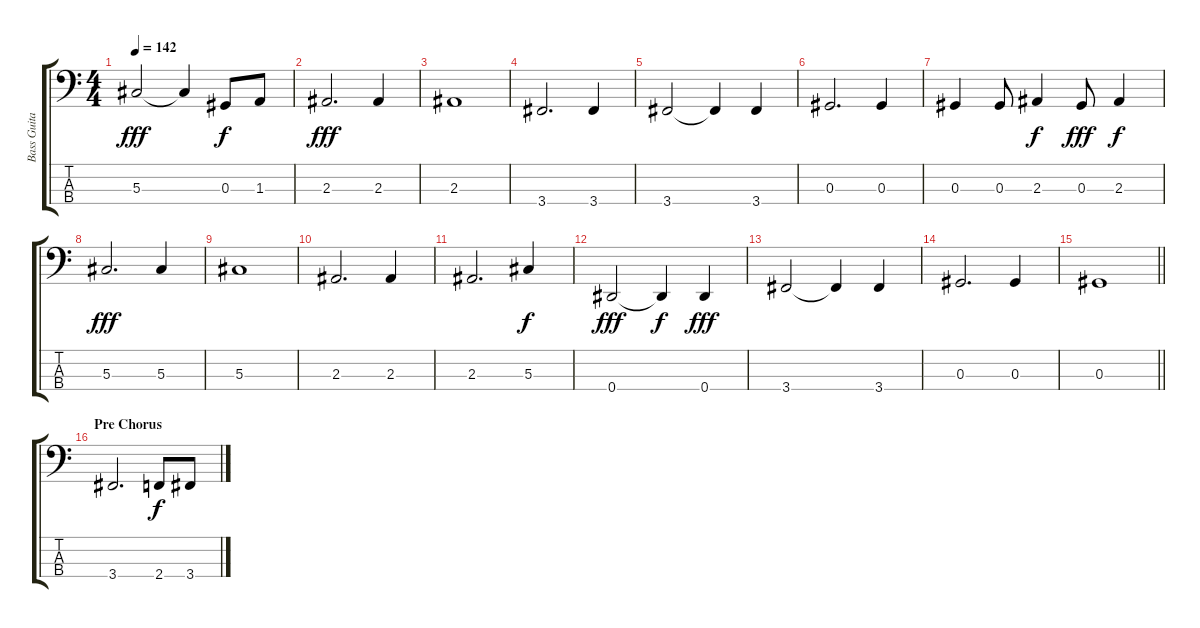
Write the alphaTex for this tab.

\track ("Bass Guitar" "Bass Guita") {instrument electricbassfinger}
\staff {score tabs}
\tuning (Gb2 Db2 Ab1 Eb1) {hide}
\ts (4 4)
\tempo 142
\clef f4
\ks c
5.3.2{dy fff} 5.3{t}.4 0.3.8{dy f} 1.3.8 |
2.3.2{d dy fff} 2.3.4 |
2.3.1 |
3.4.2{d} 3.4.4 |
3.4.2 3.4{t}.4 3.4.4 |
0.3.2{d} 0.3.4 |
0.3.4 0.3.8 2.3.4{dy f} 0.3.8{dy fff} 2.3.4{dy f} |
5.3.2{d dy fff} 5.3.4 |
5.3.1 |
2.3.2{d} 2.3.4 |
2.3.2{d} 5.3.4{dy f} |
0.4.2{dy fff} 0.4{t}.4{dy f} 0.4.4{dy fff} |
3.4.2 3.4{t}.4 3.4.4 |
0.3.2{d} 0.3.4 |
\barLineRight lightlight
0.3.1 |
\section ("" "Pre Chorus")
3.4.2{d} 2.4.8{dy f} 3.4.8
